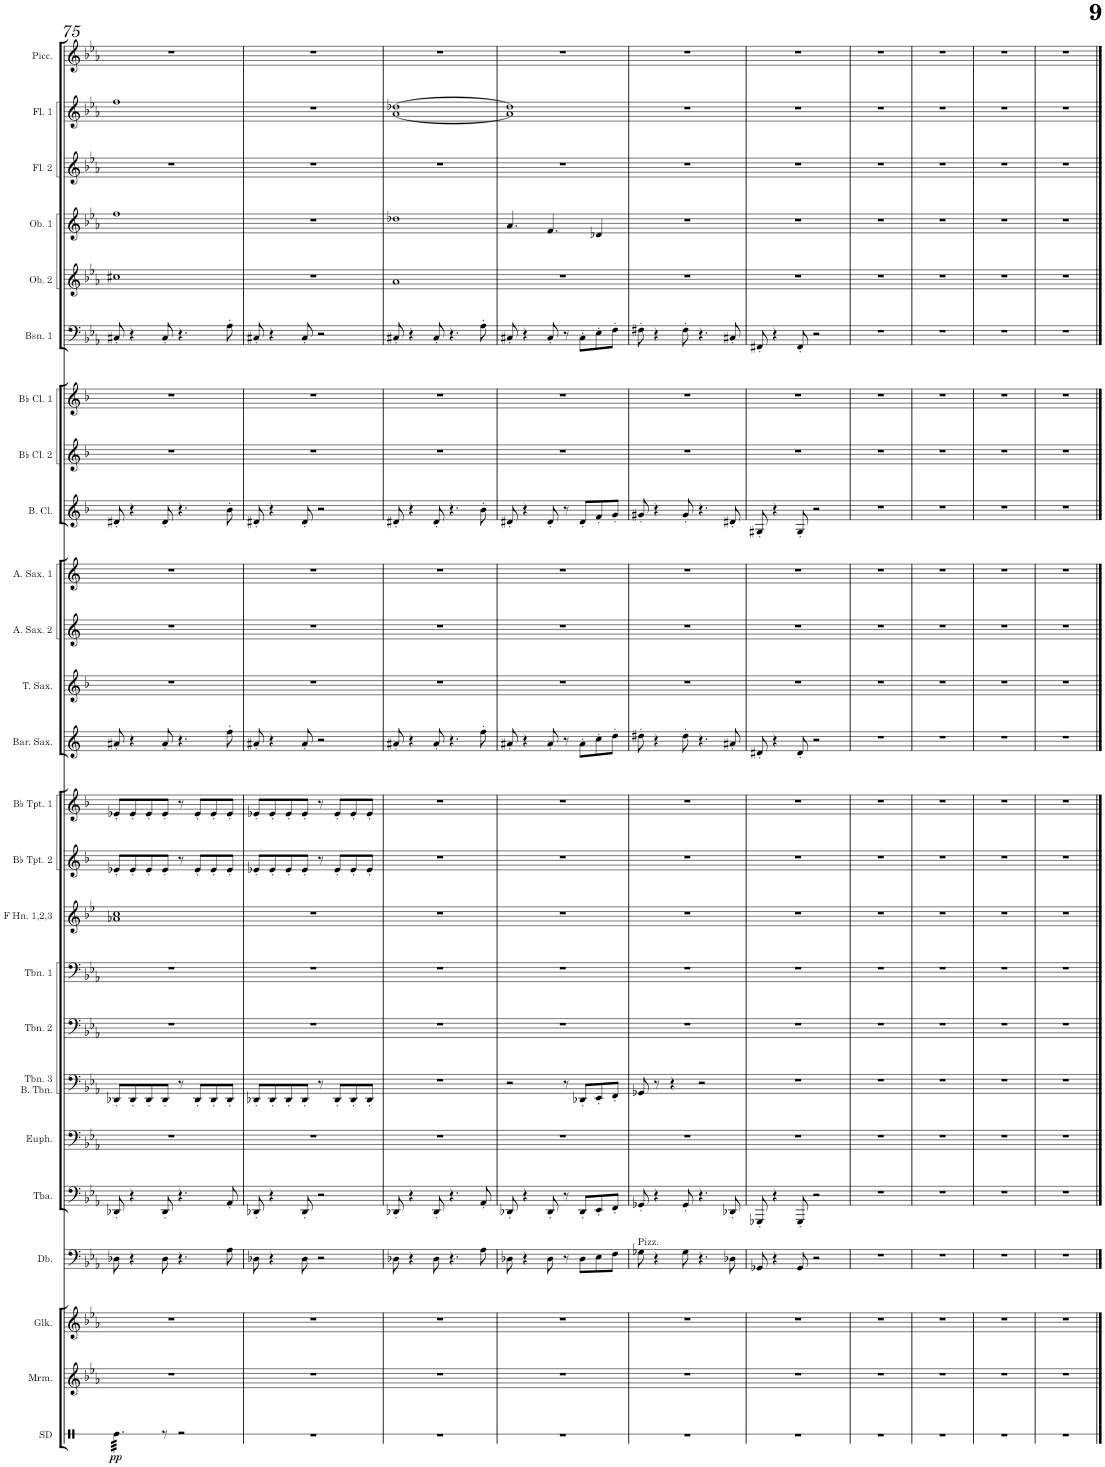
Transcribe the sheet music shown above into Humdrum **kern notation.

**kern	**dynam	**kern	**kern	**kern	**kern	**kern	**kern	**kern	**kern	**kern	**kern	**kern	**kern	**kern	**kern	**kern	**kern	**kern	**kern	**kern	**kern	**kern	**kern	**kern	**kern
*part25	*part25	*part24	*part23	*part22	*part21	*part20	*part19	*part18	*part17	*part16	*part15	*part14	*part13	*part12	*part11	*part10	*part9	*part8	*part7	*part6	*part5	*part4	*part3	*part2	*part1
*staff25	*staff25	*staff24	*staff23	*staff22	*staff21	*staff20	*staff19	*staff18	*staff17	*staff16	*staff15	*staff14	*staff13	*staff12	*staff11	*staff10	*staff9	*staff8	*staff7	*staff6	*staff5	*staff4	*staff3	*staff2	*staff1
*I"Snare Drum	*	*I"Marimba	*I"Glockenspiel	*I"Double Bass	*I"Tuba	*I"Euphonium	*I"Trombone 3 &amp; Bass Trombone	*I"Trombone 2	*I"Trombone 1	*I"F Horn 1,2,3	*I"Bb Trumpet 2	*I"Bb Trumpet 1	*I"Baritone Saxophone	*I"Tenor Saxophone	*I"Alto Saxophone 2	*I"Alto Saxophone 1	*I"Bass Clarinet	*I"Bb Clarinet 2	*I"Bb Clarinet 1	*I"Bassoon 1	*I"Oboe 2	*I"Oboe 1	*I"Flute 2	*I"Flute 1	*I"Piccolo
*I'SD	*	*I'Mrm.	*I'Glk.	*I'Db.	*I'Tba.	*I'Euph.	*I'Tbn. 3 B. Tbn.	*I'Tbn. 2	*I'Tbn. 1	*I'F Hn. 1,2,3	*I'Bb Tpt. 2	*I'Bb Tpt. 1	*I'Bar. Sax.	*I'T. Sax.	*I'A. Sax. 2	*I'A. Sax. 1	*I'B. Cl.	*I'Bb Cl. 2	*I'Bb Cl. 1	*I'Bsn. 1	*I'Ob. 2	*I'Ob. 1	*I'Fl. 2	*I'Fl. 1	*I'Picc.
!!LO:PB:g=z
*clefX	*	*clefG2	*clefG2	*clefF4	*clefF4	*clefF4	*clefF4	*clefF4	*clefF4	*clefG2	*clefG2	*clefG2	*clefG2	*clefG2	*clefG2	*clefG2	*clefG2	*clefG2	*clefG2	*clefF4	*clefG2	*clefG2	*clefG2	*clefG2	*clefG2
*	*	*	*Trd-14c-24	*Trd7c12	*	*	*	*	*	*Trd4c7	*Trd1c2	*Trd1c2	*Trd12c21	*Trd8c14	*Trd5c9	*Trd5c9	*Trd8c14	*Trd1c2	*Trd1c2	*	*	*	*	*	*Trd-7c-12
*k[]	*	*k[b-e-a-]	*k[b-e-a-]	*k[b-e-a-]	*k[b-e-a-]	*k[b-e-a-]	*k[b-e-a-]	*k[b-e-a-]	*k[b-e-a-]	*k[b-e-]	*k[b-]	*k[b-]	*k[]	*k[b-]	*k[]	*k[]	*k[b-]	*k[b-]	*k[b-]	*k[b-e-a-]	*k[b-e-a-]	*k[b-e-a-]	*k[b-e-a-]	*k[b-e-a-]	*k[b-e-a-]
*M4/4	*	*M4/4	*M4/4	*M4/4	*M4/4	*M4/4	*M4/4	*M4/4	*M4/4	*M4/4	*M4/4	*M4/4	*M4/4	*M4/4	*M4/4	*M4/4	*M4/4	*M4/4	*M4/4	*M4/4	*M4/4	*M4/4	*M4/4	*M4/4	*M4/4
=75	=75	=75	=75	=75	=75	=75	=75	=75	=75	=75	=75	=75	=75	=75	=75	=75	=75	=75	=75	=75	=75	=75	=75	=75	=75
!	!LO:DY:b	!	!	!	!	!	!	!	!	!	!	!	!	!	!	!	!	!	!	!	!	!	!	!	!
*tremolo	*	*	*	*	*	*	*	*	*	*	*	*	*	*	*	*	*	*	*	*	*	*	*	*	*
32Re\LLL	pp	1r	1r	8D-X\	8DD-X'/	1r	8DD-X'/L	1r	1r	1a-X 1cc	8e-X'/L	8e-X'/L	8a#X'/	1r	1r	1r	8d#X'/	1r	1r	8C#X'/	1cc#X	1ff	1r	1ff	1r
32Re\	.	.	.	.	.	.	.	.	.	.	.	.	.	.	.	.	.	.	.	.	.	.	.	.	.
32Re\	.	.	.	.	.	.	.	.	.	.	.	.	.	.	.	.	.	.	.	.	.	.	.	.	.
32Re\	.	.	.	.	.	.	.	.	.	.	.	.	.	.	.	.	.	.	.	.	.	.	.	.	.
32Re\	.	.	.	4r	4r	.	8DD-'/	.	.	.	8e-'/	8e-'/	4r	.	.	.	4r	.	.	4r	.	.	.	.	.
32Re\	.	.	.	.	.	.	.	.	.	.	.	.	.	.	.	.	.	.	.	.	.	.	.	.	.
32Re\	.	.	.	.	.	.	.	.	.	.	.	.	.	.	.	.	.	.	.	.	.	.	.	.	.
32Re\	.	.	.	.	.	.	.	.	.	.	.	.	.	.	.	.	.	.	.	.	.	.	.	.	.
32Re\	.	.	.	.	.	.	8DD-'/	.	.	.	8e-'/	8e-'/	.	.	.	.	.	.	.	.	.	.	.	.	.
32Re\	.	.	.	.	.	.	.	.	.	.	.	.	.	.	.	.	.	.	.	.	.	.	.	.	.
32Re\	.	.	.	.	.	.	.	.	.	.	.	.	.	.	.	.	.	.	.	.	.	.	.	.	.
32Re\JJJ	.	.	.	.	.	.	.	.	.	.	.	.	.	.	.	.	.	.	.	.	.	.	.	.	.
*Xtremolo	*	*	*	*	*	*	*	*	*	*	*	*	*	*	*	*	*	*	*	*	*	*	*	*	*
8r	.	.	.	8D-\	8DD-'/	.	8DD-'/J	.	.	.	8e-'/J	8e-'/J	8a#'/	.	.	.	8d#'/	.	.	8C#'/	.	.	.	.	.
2r	.	.	.	4.r	4.r	.	8r	.	.	.	8r	8r	4.r	.	.	.	4.r	.	.	4.r	.	.	.	.	.
.	.	.	.	.	.	.	8DD-'/L	.	.	.	8e-'/L	8e-'/L	.	.	.	.	.	.	.	.	.	.	.	.	.
.	.	.	.	.	.	.	8DD-'/	.	.	.	8e-'/	8e-'/	.	.	.	.	.	.	.	.	.	.	.	.	.
.	.	.	.	8A-\	8AA-'/	.	8DD-'/J	.	.	.	8e-'/J	8e-'/J	8ff'\	.	.	.	8b-'\	.	.	8A-'\	.	.	.	.	.
=76	=76	=76	=76	=76	=76	=76	=76	=76	=76	=76	=76	=76	=76	=76	=76	=76	=76	=76	=76	=76	=76	=76	=76	=76	=76
1r	.	1r	1r	8D-X\	8DD-X'/	1r	8DD-X'/L	1r	1r	1r	8e-X'/L	8e-X'/L	8a#X'/	1r	1r	1r	8d#X'/	1r	1r	8C#X'/	1r	1r	1r	1r	1r
.	.	.	.	4r	4r	.	8DD-'/	.	.	.	8e-'/	8e-'/	4r	.	.	.	4r	.	.	4r	.	.	.	.	.
.	.	.	.	.	.	.	8DD-'/	.	.	.	8e-'/	8e-'/	.	.	.	.	.	.	.	.	.	.	.	.	.
.	.	.	.	8D-\	8DD-'/	.	8DD-'/J	.	.	.	8e-'/J	8e-'/J	8a#'/	.	.	.	8d#'/	.	.	8C#'/	.	.	.	.	.
.	.	.	.	2r	2r	.	8r	.	.	.	8r	8r	2r	.	.	.	2r	.	.	2r	.	.	.	.	.
.	.	.	.	.	.	.	8DD-'/L	.	.	.	8e-'/L	8e-'/L	.	.	.	.	.	.	.	.	.	.	.	.	.
.	.	.	.	.	.	.	8DD-'/	.	.	.	8e-'/	8e-'/	.	.	.	.	.	.	.	.	.	.	.	.	.
.	.	.	.	.	.	.	8DD-'/J	.	.	.	8e-'/J	8e-'/J	.	.	.	.	.	.	.	.	.	.	.	.	.
=77	=77	=77	=77	=77	=77	=77	=77	=77	=77	=77	=77	=77	=77	=77	=77	=77	=77	=77	=77	=77	=77	=77	=77	=77	=77
1r	.	1r	1r	8D-X\	8DD-X'/	1r	1r	1r	1r	1r	1r	1r	8a#X'/	1r	1r	1r	8d#X'/	1r	1r	8C#X'/	1a-	1dd-X	1r	[1a- [1dd-X	1r
.	.	.	.	4r	4r	.	.	.	.	.	.	.	4r	.	.	.	4r	.	.	4r	.	.	.	.	.
.	.	.	.	8D-\	8DD-'/	.	.	.	.	.	.	.	8a#'/	.	.	.	8d#'/	.	.	8C#'/	.	.	.	.	.
.	.	.	.	4.r	4.r	.	.	.	.	.	.	.	4.r	.	.	.	4.r	.	.	4.r	.	.	.	.	.
.	.	.	.	8A-\	8AA-'/	.	.	.	.	.	.	.	8ff'\	.	.	.	8b-'\	.	.	8A-'\	.	.	.	.	.
=78	=78	=78	=78	=78	=78	=78	=78	=78	=78	=78	=78	=78	=78	=78	=78	=78	=78	=78	=78	=78	=78	=78	=78	=78	=78
1r	.	1r	1r	8D-X\	8DD-X'/	1r	2r	1r	1r	1r	1r	1r	8a#X'/	1r	1r	1r	8d#X'/	1r	1r	8C#X'/	1r	4.a-/	1r	1a-] 1dd-]	1r
.	.	.	.	4r	4r	.	.	.	.	.	.	.	4r	.	.	.	4r	.	.	4r	.	.	.	.	.
.	.	.	.	8D-\	8DD-'/	.	.	.	.	.	.	.	8a#'/	.	.	.	8d#'/	.	.	8C#'/	.	4.f/	.	.	.
.	.	.	.	8r	8r	.	8r	.	.	.	.	.	8r	.	.	.	8r	.	.	8r	.	.	.	.	.
.	.	.	.	8D-\L	8DD-'/L	.	8DD-X'/L	.	.	.	.	.	8a#'\L	.	.	.	8d#'/L	.	.	8C#'\L	.	.	.	.	.
.	.	.	.	8E-\	8EE-'/	.	8EE-'/	.	.	.	.	.	8cc'\	.	.	.	8f'/	.	.	8E-'\	.	4d-X/	.	.	.
.	.	.	.	8F\J	8FF'/J	.	8FF'/J	.	.	.	.	.	8dd'\J	.	.	.	8g'/J	.	.	8F'\J	.	.	.	.	.
=79	=79	=79	=79	=79	=79	=79	=79	=79	=79	=79	=79	=79	=79	=79	=79	=79	=79	=79	=79	=79	=79	=79	=79	=79	=79
!	!	!	!	!LO:TX:a:t=Pizz.	!	!	!	!	!	!	!	!	!	!	!	!	!	!	!	!	!	!	!	!	!
1r	.	1r	1r	8G-X\	8GG-X'/	1r	8GG-X/	1r	1r	1r	1r	1r	8dd#X'\	1r	1r	1r	8g#X'/	1r	1r	8F#X'\	1r	1r	1r	1r	1r
.	.	.	.	4r	4r	.	8r	.	.	.	.	.	4r	.	.	.	4r	.	.	4r	.	.	.	.	.
.	.	.	.	.	.	.	4r	.	.	.	.	.	.	.	.	.	.	.	.	.	.	.	.	.	.
.	.	.	.	8G-\	8GG-'/	.	.	.	.	.	.	.	8dd#'\	.	.	.	8g#'/	.	.	8F#'\	.	.	.	.	.
.	.	.	.	4.r	4.r	.	2r	.	.	.	.	.	4.r	.	.	.	4.r	.	.	4.r	.	.	.	.	.
.	.	.	.	8D-X\	8DD-X'/	.	.	.	.	.	.	.	8a#X'/	.	.	.	8d#X'/	.	.	8C#X'/	.	.	.	.	.
=80	=80	=80	=80	=80	=80	=80	=80	=80	=80	=80	=80	=80	=80	=80	=80	=80	=80	=80	=80	=80	=80	=80	=80	=80	=80
1r	.	1r	1r	8GG-X/	8GGG-X'/	1r	1r	1r	1r	1r	1r	1r	8d#X'/	1r	1r	1r	8G#X'/	1r	1r	8FF#X'/	1r	1r	1r	1r	1r
.	.	.	.	4r	4r	.	.	.	.	.	.	.	4r	.	.	.	4r	.	.	4r	.	.	.	.	.
.	.	.	.	8GG-/	8GGG-'/	.	.	.	.	.	.	.	8d#'/	.	.	.	8G#'/	.	.	8FF#'/	.	.	.	.	.
.	.	.	.	2r	2r	.	.	.	.	.	.	.	2r	.	.	.	2r	.	.	2r	.	.	.	.	.
=81	=81	=81	=81	=81	=81	=81	=81	=81	=81	=81	=81	=81	=81	=81	=81	=81	=81	=81	=81	=81	=81	=81	=81	=81	=81
1r	.	1r	1r	1r	1r	1r	1r	1r	1r	1r	1r	1r	1r	1r	1r	1r	1r	1r	1r	1r	1r	1r	1r	1r	1r
=82	=82	=82	=82	=82	=82	=82	=82	=82	=82	=82	=82	=82	=82	=82	=82	=82	=82	=82	=82	=82	=82	=82	=82	=82	=82
1r	.	1r	1r	1r	1r	1r	1r	1r	1r	1r	1r	1r	1r	1r	1r	1r	1r	1r	1r	1r	1r	1r	1r	1r	1r
=83	=83	=83	=83	=83	=83	=83	=83	=83	=83	=83	=83	=83	=83	=83	=83	=83	=83	=83	=83	=83	=83	=83	=83	=83	=83
1r	.	1r	1r	1r	1r	1r	1r	1r	1r	1r	1r	1r	1r	1r	1r	1r	1r	1r	1r	1r	1r	1r	1r	1r	1r
=84	=84	=84	=84	=84	=84	=84	=84	=84	=84	=84	=84	=84	=84	=84	=84	=84	=84	=84	=84	=84	=84	=84	=84	=84	=84
1r	.	1r	1r	1r	1r	1r	1r	1r	1r	1r	1r	1r	1r	1r	1r	1r	1r	1r	1r	1r	1r	1r	1r	1r	1r
==	==	==	==	==	==	==	==	==	==	==	==	==	==	==	==	==	==	==	==	==	==	==	==	==	==
*-	*-	*-	*-	*-	*-	*-	*-	*-	*-	*-	*-	*-	*-	*-	*-	*-	*-	*-	*-	*-	*-	*-	*-	*-	*-
